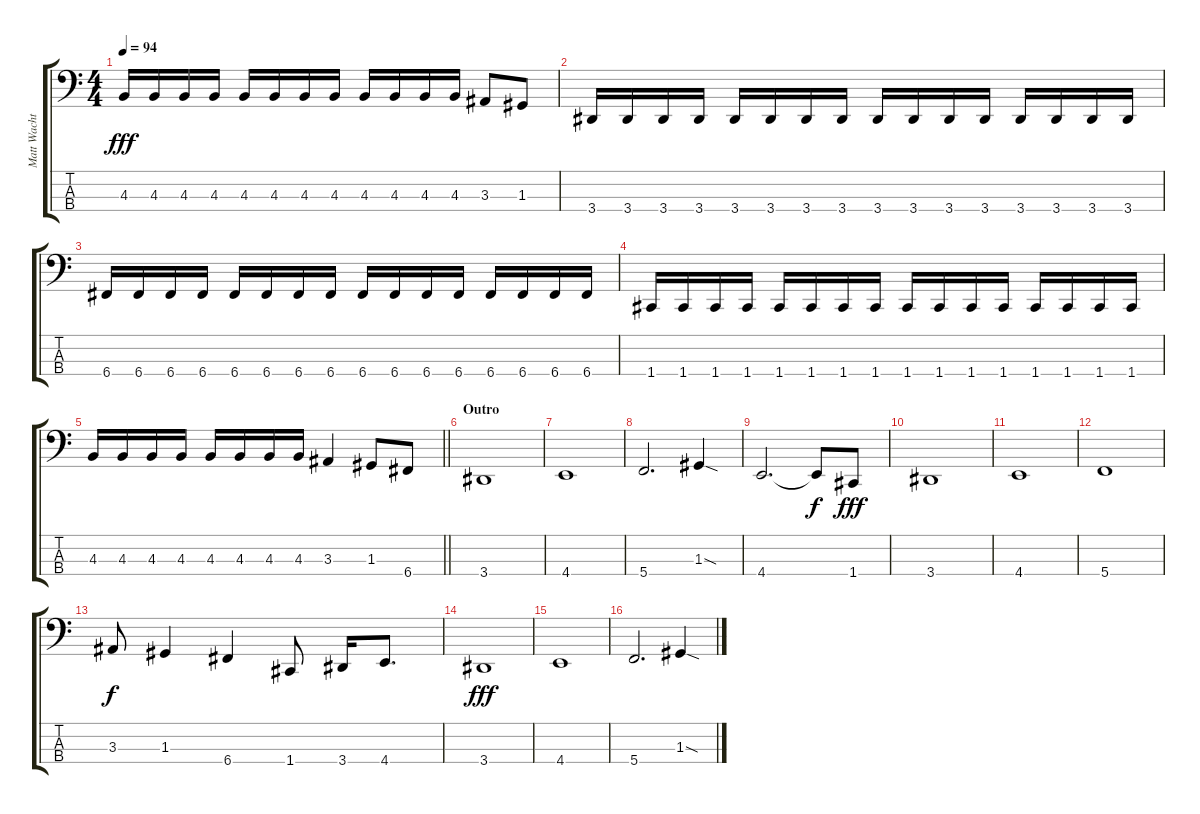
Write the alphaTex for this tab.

\track ("Matt Wachter" "Matt Wacht") {instrument electricbassfinger}
\staff {score tabs}
\tuning (F2 C2 G1 C1) {hide}
\ts (4 4)
\tempo 94
\clef f4
\ks c
4.3.16{dy fff} 4.3.16 4.3.16 4.3.16 4.3.16 4.3.16 4.3.16 4.3.16 4.3.16 4.3.16 4.3.16 4.3.16 3.3.8 1.3.8 |
3.4.16{instrument electricbassfinger} 3.4.16 3.4.16 3.4.16 3.4.16 3.4.16 3.4.16 3.4.16 3.4.16 3.4.16 3.4.16 3.4.16 3.4.16 3.4.16 3.4.16 3.4.16 |
6.4.16 6.4.16 6.4.16 6.4.16 6.4.16 6.4.16 6.4.16 6.4.16 6.4.16 6.4.16 6.4.16 6.4.16 6.4.16 6.4.16 6.4.16 6.4.16 |
1.4.16 1.4.16 1.4.16 1.4.16 1.4.16 1.4.16 1.4.16 1.4.16 1.4.16 1.4.16 1.4.16 1.4.16 1.4.16 1.4.16 1.4.16 1.4.16 |
\barLineRight lightlight
4.3.16 4.3.16 4.3.16 4.3.16 4.3.16 4.3.16 4.3.16 4.3.16 3.3.4 1.3.8 6.4.8 |
\section ("" "Outro")
3.4.1 |
4.4.1 |
5.4.2{d} 1.3{sod}.4 |
4.4.2{d} 4.4{t}.8{dy f} 1.4.8{dy fff} |
3.4.1 |
4.4.1 |
5.4.1 |
3.3.8{dy f} 1.3.4 6.4.4 1.4.8 3.4.16 4.4.8{d} |
3.4.1{dy fff} |
4.4.1 |
5.4.2{d} 1.3{sod}.4
